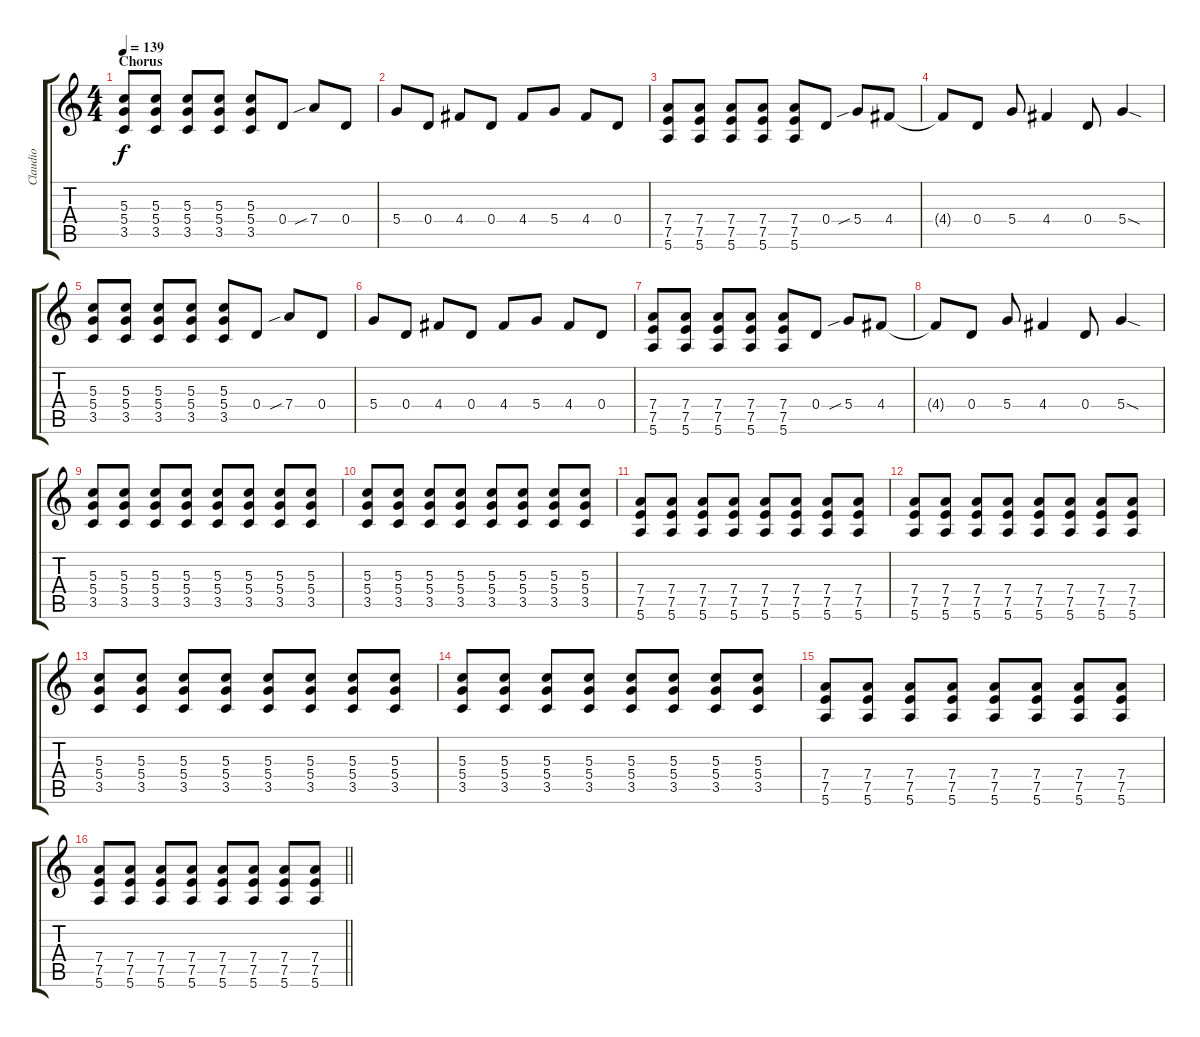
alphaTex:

\track ("Claudio" "Claudio") {instrument overdrivenguitar}
\staff {score tabs}
\tuning (E4 B3 G3 D3 A2 E2) {hide}
\ts (4 4)
\section ("" "Chorus")
\tempo 139
\clef g2
\ks c
(5.3 5.4 3.5).8{dy f} (5.3 5.4 3.5).8 (5.3 5.4 3.5).8 (5.3 5.4 3.5).8 (5.3 5.4 3.5).8 0.4.8 7.4{sib}.8 0.4.8 |
5.4.8 0.4.8 4.4.8 0.4.8 4.4.8 5.4.8 4.4.8 0.4.8 |
(7.4 7.5 5.6).8 (7.4 7.5 5.6).8 (7.4 7.5 5.6).8 (7.4 7.5 5.6).8 (7.4 7.5 5.6).8 0.4.8 5.4{sib}.8 4.4.8 |
4.4{t}.8 0.4.8 5.4.8 4.4.4 0.4.8 5.4{sod}.4 |
(5.3 5.4 3.5).8 (5.3 5.4 3.5).8 (5.3 5.4 3.5).8 (5.3 5.4 3.5).8 (5.3 5.4 3.5).8 0.4.8 7.4{sib}.8 0.4.8 |
5.4.8 0.4.8 4.4.8 0.4.8 4.4.8 5.4.8 4.4.8 0.4.8 |
(7.4 7.5 5.6).8 (7.4 7.5 5.6).8 (7.4 7.5 5.6).8 (7.4 7.5 5.6).8 (7.4 7.5 5.6).8 0.4.8 5.4{sib}.8 4.4.8 |
4.4{t}.8 0.4.8 5.4.8 4.4.4 0.4.8 5.4{sod}.4 |
(5.3 5.4 3.5).8 (5.3 5.4 3.5).8 (5.3 5.4 3.5).8 (5.3 5.4 3.5).8 (5.3 5.4 3.5).8 (5.3 5.4 3.5).8 (5.3 5.4 3.5).8 (5.3 5.4 3.5).8 |
(5.3 5.4 3.5).8 (5.3 5.4 3.5).8 (5.3 5.4 3.5).8 (5.3 5.4 3.5).8 (5.3 5.4 3.5).8 (5.3 5.4 3.5).8 (5.3 5.4 3.5).8 (5.3 5.4 3.5).8 |
(7.4 7.5 5.6).8 (7.4 7.5 5.6).8 (7.4 7.5 5.6).8 (7.4 7.5 5.6).8 (7.4 7.5 5.6).8 (7.4 7.5 5.6).8 (7.4 7.5 5.6).8 (7.4 7.5 5.6).8 |
(7.4 7.5 5.6).8 (7.4 7.5 5.6).8 (7.4 7.5 5.6).8 (7.4 7.5 5.6).8 (7.4 7.5 5.6).8 (7.4 7.5 5.6).8 (7.4 7.5 5.6).8 (7.4 7.5 5.6).8 |
(5.3 5.4 3.5).8 (5.3 5.4 3.5).8 (5.3 5.4 3.5).8 (5.3 5.4 3.5).8 (5.3 5.4 3.5).8 (5.3 5.4 3.5).8 (5.3 5.4 3.5).8 (5.3 5.4 3.5).8 |
(5.3 5.4 3.5).8 (5.3 5.4 3.5).8 (5.3 5.4 3.5).8 (5.3 5.4 3.5).8 (5.3 5.4 3.5).8 (5.3 5.4 3.5).8 (5.3 5.4 3.5).8 (5.3 5.4 3.5).8 |
(7.4 7.5 5.6).8 (7.4 7.5 5.6).8 (7.4 7.5 5.6).8 (7.4 7.5 5.6).8 (7.4 7.5 5.6).8 (7.4 7.5 5.6).8 (7.4 7.5 5.6).8 (7.4 7.5 5.6).8 |
\barLineRight lightlight
(7.4 7.5 5.6).8 (7.4 7.5 5.6).8 (7.4 7.5 5.6).8 (7.4 7.5 5.6).8 (7.4 7.5 5.6).8 (7.4 7.5 5.6).8 (7.4 7.5 5.6).8 (7.4 7.5 5.6).8
